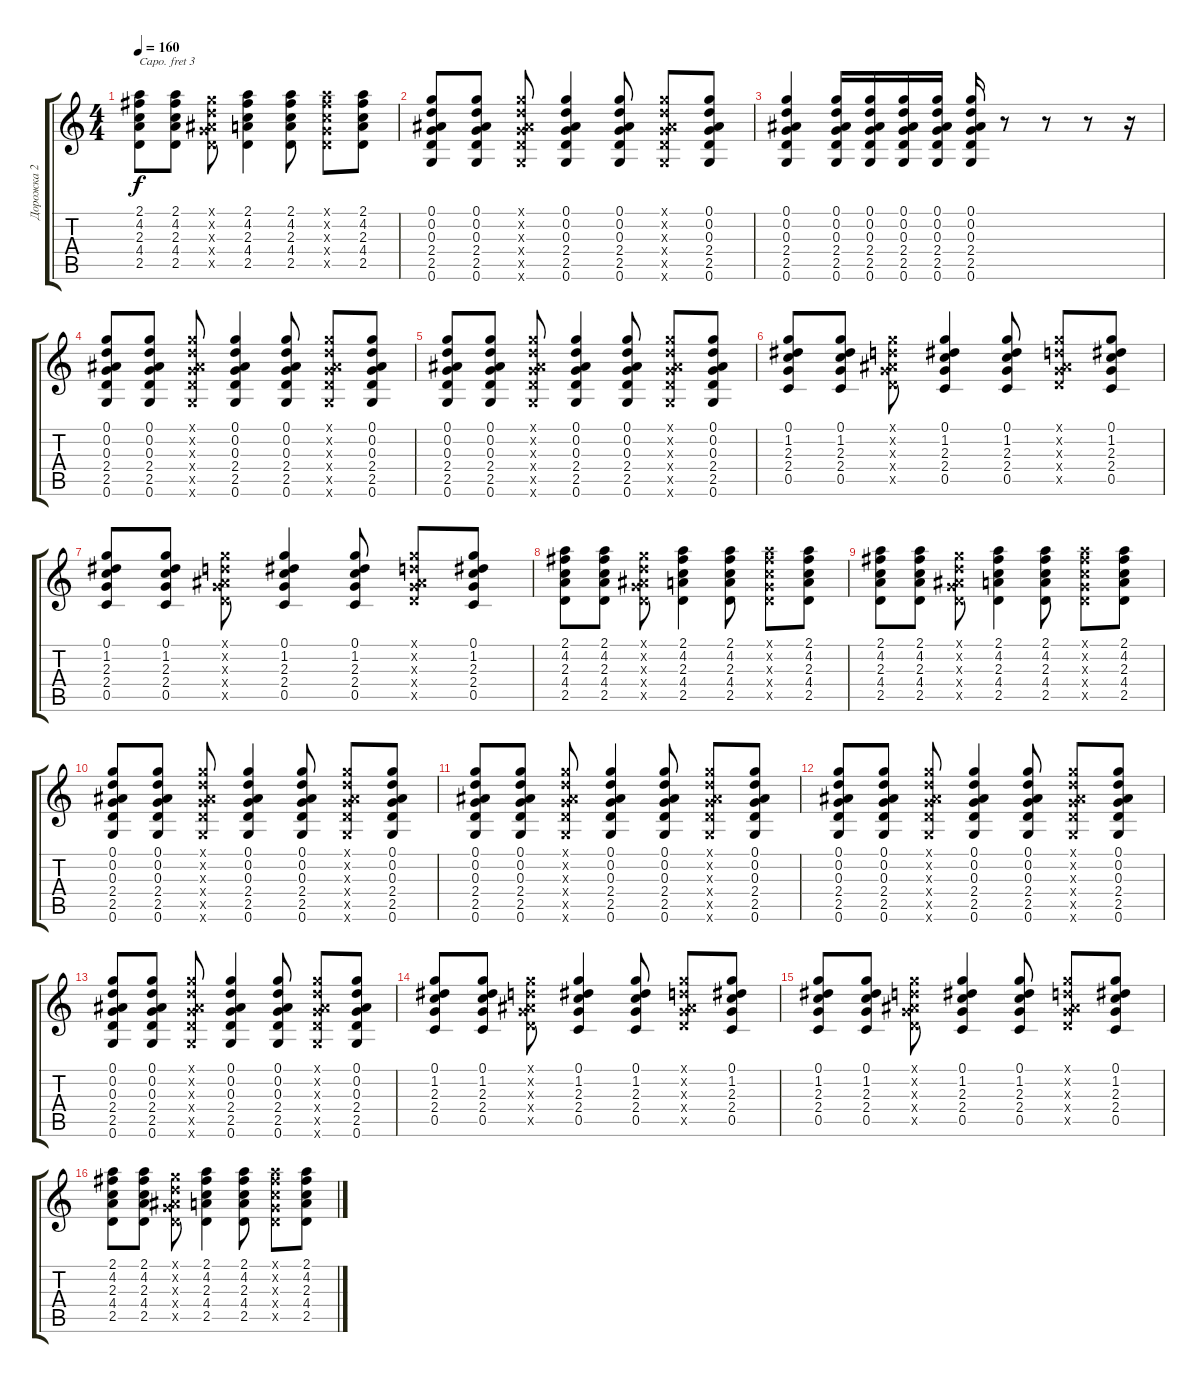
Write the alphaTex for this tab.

\track ("Дорожка 2" "Дорожка 2") {instrument acousticguitarsteel}
\staff {score tabs}
\capo 3
\tuning (E4 B3 G3 D3 A2 E2) {hide}
\ts (4 4)
\tempo 160
\clef g2
\ks c
(2.1 4.2 2.3 4.4 2.5).8{dy f} (2.1 4.2 2.3 4.4 2.5).8 (0.1{x} 0.2{x} 0.3{x} 2.4{x} 2.5{x}).8 (2.1 4.2 2.3 4.4 2.5).4 (2.1 4.2 2.3 4.4 2.5).8 (2.1{x} 4.2{x} 2.3{x} 2.4{x} 2.5{x}).8 (2.1 4.2 2.3 4.4 2.5).8 |
(0.1 0.2 0.3 2.4 2.5 0.6).8 (0.1 0.2 0.3 2.4 2.5 0.6).8 (0.1{x} 0.2{x} 0.3{x} 2.4{x} 2.5{x} 0.6{x}).8 (0.1 0.2 0.3 2.4 2.5 0.6).4 (0.1 0.2 0.3 2.4 2.5 0.6).8 (0.1{x} 0.2{x} 0.3{x} 2.4{x} 2.5{x} 0.6{x}).8 (0.1 0.2 0.3 2.4 2.5 0.6).8 |
(0.1 0.2 0.3 2.4 2.5 0.6).4 (0.1 0.2 0.3 2.4 2.5 0.6).16 (0.1 0.2 0.3 2.4 2.5 0.6).16 (0.1 0.2 0.3 2.4 2.5 0.6).16 (0.1 0.2 0.3 2.4 2.5 0.6).16 (0.1 0.2 0.3 2.4 2.5 0.6).16 r.8 r.8 r.8 r.16 |
(0.1 0.2 0.3 2.4 2.5 0.6).8 (0.1 0.2 0.3 2.4 2.5 0.6).8 (0.1{x} 0.2{x} 0.3{x} 2.4{x} 2.5{x} 0.6{x}).8 (0.1 0.2 0.3 2.4 2.5 0.6).4 (0.1 0.2 0.3 2.4 2.5 0.6).8 (0.1{x} 0.2{x} 0.3{x} 2.4{x} 2.5{x} 0.6{x}).8 (0.1 0.2 0.3 2.4 2.5 0.6).8 |
(0.1 0.2 0.3 2.4 2.5 0.6).8 (0.1 0.2 0.3 2.4 2.5 0.6).8 (0.1{x} 0.2{x} 0.3{x} 2.4{x} 2.5{x} 0.6{x}).8 (0.1 0.2 0.3 2.4 2.5 0.6).4 (0.1 0.2 0.3 2.4 2.5 0.6).8 (0.1{x} 0.2{x} 0.3{x} 2.4{x} 2.5{x} 0.6{x}).8 (0.1 0.2 0.3 2.4 2.5 0.6).8 |
(0.1 1.2 2.3 2.4 0.5).8 (0.1 1.2 2.3 2.4 0.5).8 (0.1{x} 0.2{x} 0.3{x} 2.4{x} 2.5{x}).8 (0.1 1.2 2.3 2.4 0.5).4 (0.1 1.2 2.3 2.4 0.5).8 (0.1{x} 0.2{x} 0.3{x} 2.4{x} 2.5{x}).8 (0.1 1.2 2.3 2.4 0.5).8 |
(0.1 1.2 2.3 2.4 0.5).8 (0.1 1.2 2.3 2.4 0.5).8 (0.1{x} 0.2{x} 0.3{x} 2.4{x} 2.5{x}).8 (0.1 1.2 2.3 2.4 0.5).4 (0.1 1.2 2.3 2.4 0.5).8 (0.1{x} 0.2{x} 0.3{x} 2.4{x} 2.5{x}).8 (0.1 1.2 2.3 2.4 0.5).8 |
(2.1 4.2 2.3 4.4 2.5).8 (2.1 4.2 2.3 4.4 2.5).8 (0.1{x} 0.2{x} 0.3{x} 2.4{x} 2.5{x}).8 (2.1 4.2 2.3 4.4 2.5).4 (2.1 4.2 2.3 4.4 2.5).8 (2.1{x} 4.2{x} 2.3{x} 2.4{x} 2.5{x}).8 (2.1 4.2 2.3 4.4 2.5).8 |
(2.1 4.2 2.3 4.4 2.5).8 (2.1 4.2 2.3 4.4 2.5).8 (0.1{x} 0.2{x} 0.3{x} 2.4{x} 2.5{x}).8 (2.1 4.2 2.3 4.4 2.5).4 (2.1 4.2 2.3 4.4 2.5).8 (2.1{x} 4.2{x} 2.3{x} 2.4{x} 2.5{x}).8 (2.1 4.2 2.3 4.4 2.5).8 |
(0.1 0.2 0.3 2.4 2.5 0.6).8 (0.1 0.2 0.3 2.4 2.5 0.6).8 (0.1{x} 0.2{x} 0.3{x} 2.4{x} 2.5{x} 0.6{x}).8 (0.1 0.2 0.3 2.4 2.5 0.6).4 (0.1 0.2 0.3 2.4 2.5 0.6).8 (0.1{x} 0.2{x} 0.3{x} 2.4{x} 2.5{x} 0.6{x}).8 (0.1 0.2 0.3 2.4 2.5 0.6).8 |
(0.1 0.2 0.3 2.4 2.5 0.6).8 (0.1 0.2 0.3 2.4 2.5 0.6).8 (0.1{x} 0.2{x} 0.3{x} 2.4{x} 2.5{x} 0.6{x}).8 (0.1 0.2 0.3 2.4 2.5 0.6).4 (0.1 0.2 0.3 2.4 2.5 0.6).8 (0.1{x} 0.2{x} 0.3{x} 2.4{x} 2.5{x} 0.6{x}).8 (0.1 0.2 0.3 2.4 2.5 0.6).8 |
(0.1 0.2 0.3 2.4 2.5 0.6).8 (0.1 0.2 0.3 2.4 2.5 0.6).8 (0.1{x} 0.2{x} 0.3{x} 2.4{x} 2.5{x} 0.6{x}).8 (0.1 0.2 0.3 2.4 2.5 0.6).4 (0.1 0.2 0.3 2.4 2.5 0.6).8 (0.1{x} 0.2{x} 0.3{x} 2.4{x} 2.5{x} 0.6{x}).8 (0.1 0.2 0.3 2.4 2.5 0.6).8 |
(0.1 0.2 0.3 2.4 2.5 0.6).8 (0.1 0.2 0.3 2.4 2.5 0.6).8 (0.1{x} 0.2{x} 0.3{x} 2.4{x} 2.5{x} 0.6{x}).8 (0.1 0.2 0.3 2.4 2.5 0.6).4 (0.1 0.2 0.3 2.4 2.5 0.6).8 (0.1{x} 0.2{x} 0.3{x} 2.4{x} 2.5{x} 0.6{x}).8 (0.1 0.2 0.3 2.4 2.5 0.6).8 |
(0.1 1.2 2.3 2.4 0.5).8 (0.1 1.2 2.3 2.4 0.5).8 (0.1{x} 0.2{x} 0.3{x} 2.4{x} 2.5{x}).8 (0.1 1.2 2.3 2.4 0.5).4 (0.1 1.2 2.3 2.4 0.5).8 (0.1{x} 0.2{x} 0.3{x} 2.4{x} 2.5{x}).8 (0.1 1.2 2.3 2.4 0.5).8 |
(0.1 1.2 2.3 2.4 0.5).8 (0.1 1.2 2.3 2.4 0.5).8 (0.1{x} 0.2{x} 0.3{x} 2.4{x} 2.5{x}).8 (0.1 1.2 2.3 2.4 0.5).4 (0.1 1.2 2.3 2.4 0.5).8 (0.1{x} 0.2{x} 0.3{x} 2.4{x} 2.5{x}).8 (0.1 1.2 2.3 2.4 0.5).8 |
(2.1 4.2 2.3 4.4 2.5).8 (2.1 4.2 2.3 4.4 2.5).8 (0.1{x} 0.2{x} 0.3{x} 2.4{x} 2.5{x}).8 (2.1 4.2 2.3 4.4 2.5).4 (2.1 4.2 2.3 4.4 2.5).8 (2.1{x} 4.2{x} 2.3{x} 2.4{x} 2.5{x}).8 (2.1 4.2 2.3 4.4 2.5).8
